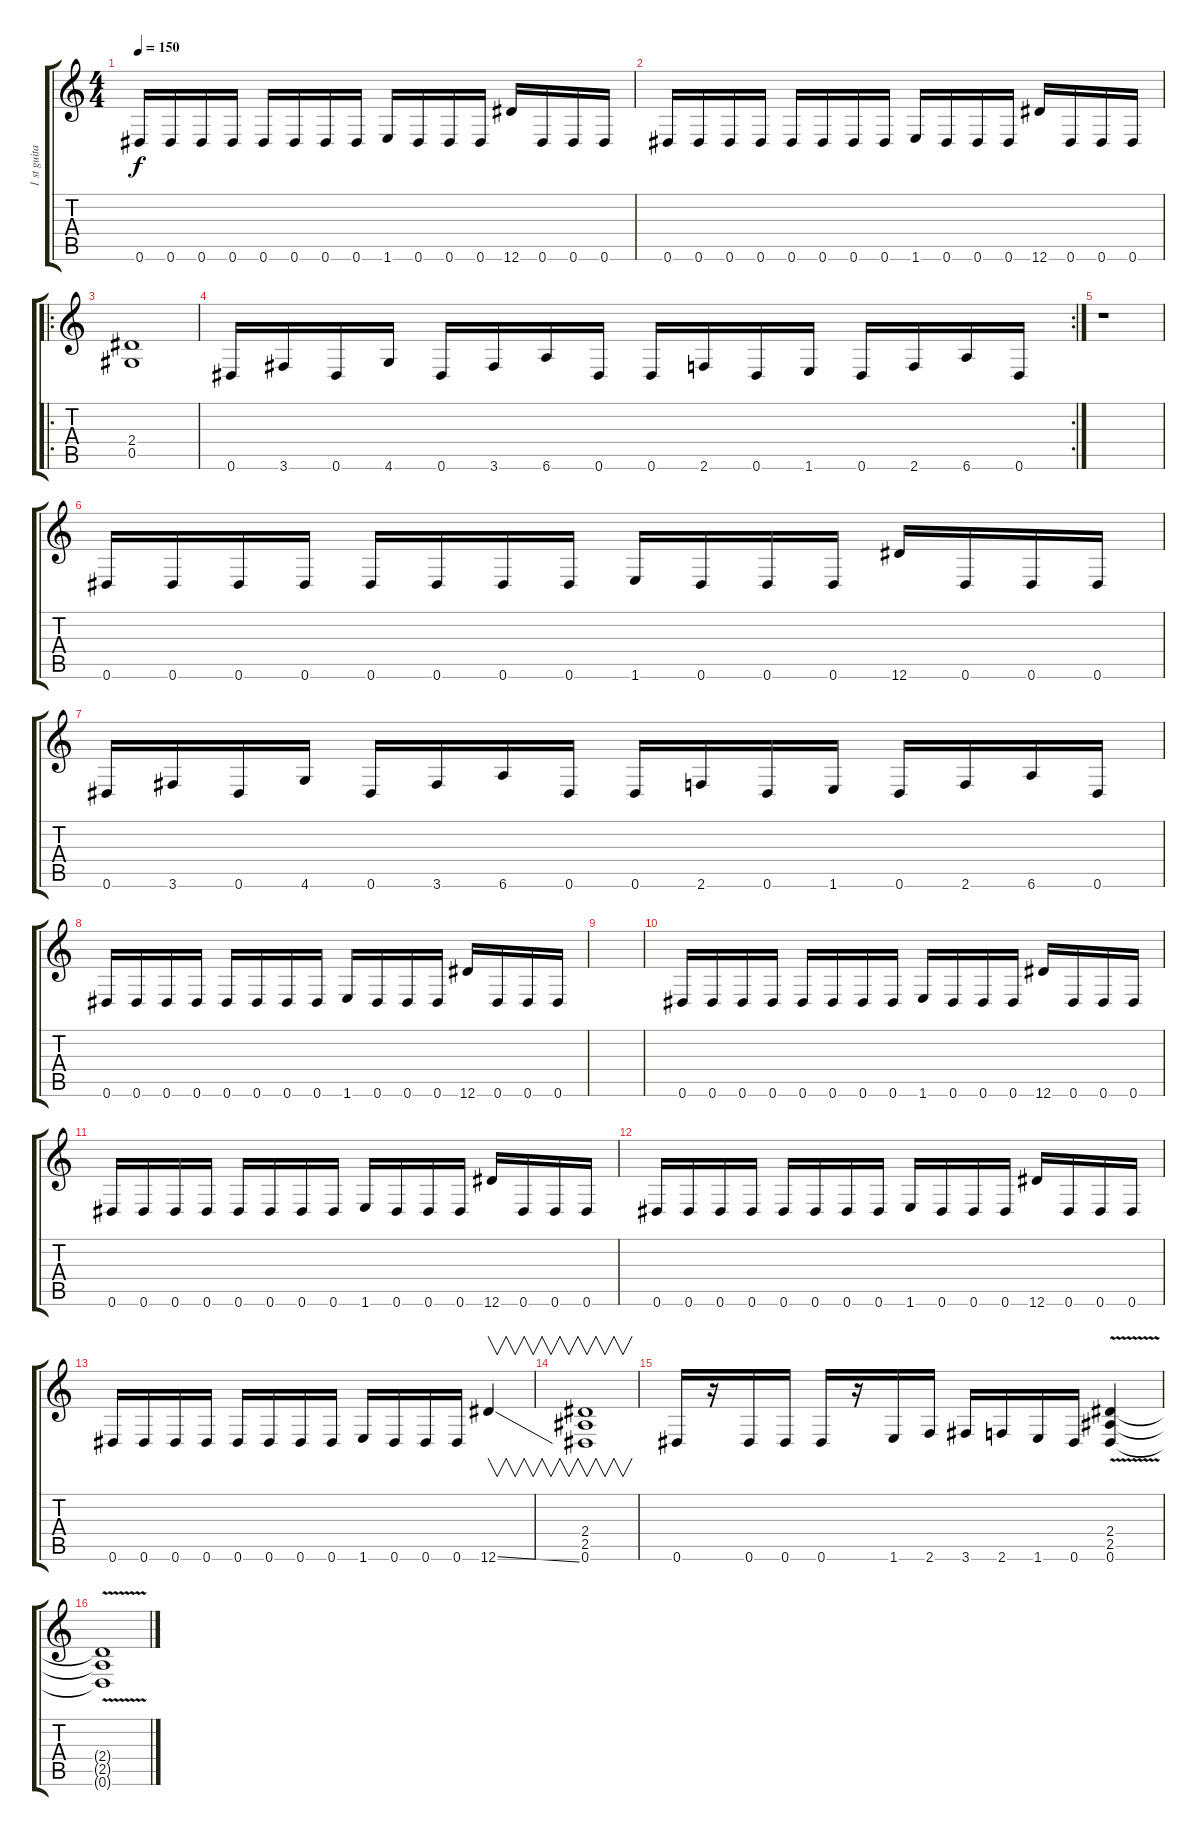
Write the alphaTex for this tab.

\track ("1 st guitar" "1 st guita") {instrument distortionguitar}
\staff {score tabs}
\tuning (Eb4 Bb3 Gb3 Db3 Ab2 Eb2) {hide}
\ts (4 4)
\tempo 150
\clef g2
\ks c
0.6.16{dy f} 0.6.16 0.6.16 0.6.16 0.6.16 0.6.16 0.6.16 0.6.16 1.6.16 0.6.16 0.6.16 0.6.16 12.6.16 0.6.16 0.6.16 0.6.16 |
0.6.16 0.6.16 0.6.16 0.6.16 0.6.16 0.6.16 0.6.16 0.6.16 1.6.16 0.6.16 0.6.16 0.6.16 12.6.16 0.6.16 0.6.16 0.6.16 |
\ro
(2.4 0.5).1 |
\rc 2
0.6.16 3.6.16 0.6.16 4.6.16 0.6.16 3.6.16 6.6.16 0.6.16 0.6.16 2.6.16 0.6.16 1.6.16 0.6.16 2.6.16 6.6.16 0.6.16 |
r.1 |
0.6.16 0.6.16 0.6.16 0.6.16 0.6.16 0.6.16 0.6.16 0.6.16 1.6.16 0.6.16 0.6.16 0.6.16 12.6.16 0.6.16 0.6.16 0.6.16 |
0.6.16 3.6.16 0.6.16 4.6.16 0.6.16 3.6.16 6.6.16 0.6.16 0.6.16 2.6.16 0.6.16 1.6.16 0.6.16 2.6.16 6.6.16 0.6.16 |
0.6.16 0.6.16 0.6.16 0.6.16 0.6.16 0.6.16 0.6.16 0.6.16 1.6.16 0.6.16 0.6.16 0.6.16 12.6.16 0.6.16 0.6.16 0.6.16 |
|
0.6.16 0.6.16 0.6.16 0.6.16 0.6.16 0.6.16 0.6.16 0.6.16 1.6.16 0.6.16 0.6.16 0.6.16 12.6.16 0.6.16 0.6.16 0.6.16 |
0.6.16 0.6.16 0.6.16 0.6.16 0.6.16 0.6.16 0.6.16 0.6.16 1.6.16 0.6.16 0.6.16 0.6.16 12.6.16 0.6.16 0.6.16 0.6.16 |
0.6.16 0.6.16 0.6.16 0.6.16 0.6.16 0.6.16 0.6.16 0.6.16 1.6.16 0.6.16 0.6.16 0.6.16 12.6.16 0.6.16 0.6.16 0.6.16 |
0.6.16 0.6.16 0.6.16 0.6.16 0.6.16 0.6.16 0.6.16 0.6.16 1.6.16 0.6.16 0.6.16 0.6.16 12.6{ss}.4{v} |
(2.4 2.5 0.6).1{v} |
0.6.16 r.16 0.6.16 0.6.16 0.6.16 r.16 1.6.16 2.6.16 3.6.16 2.6.16 1.6.16 0.6.16 (2.4{v} 2.5{v} 0.6{v}).4 |
(2.4{t} 2.5{t} 0.6{t}).1
